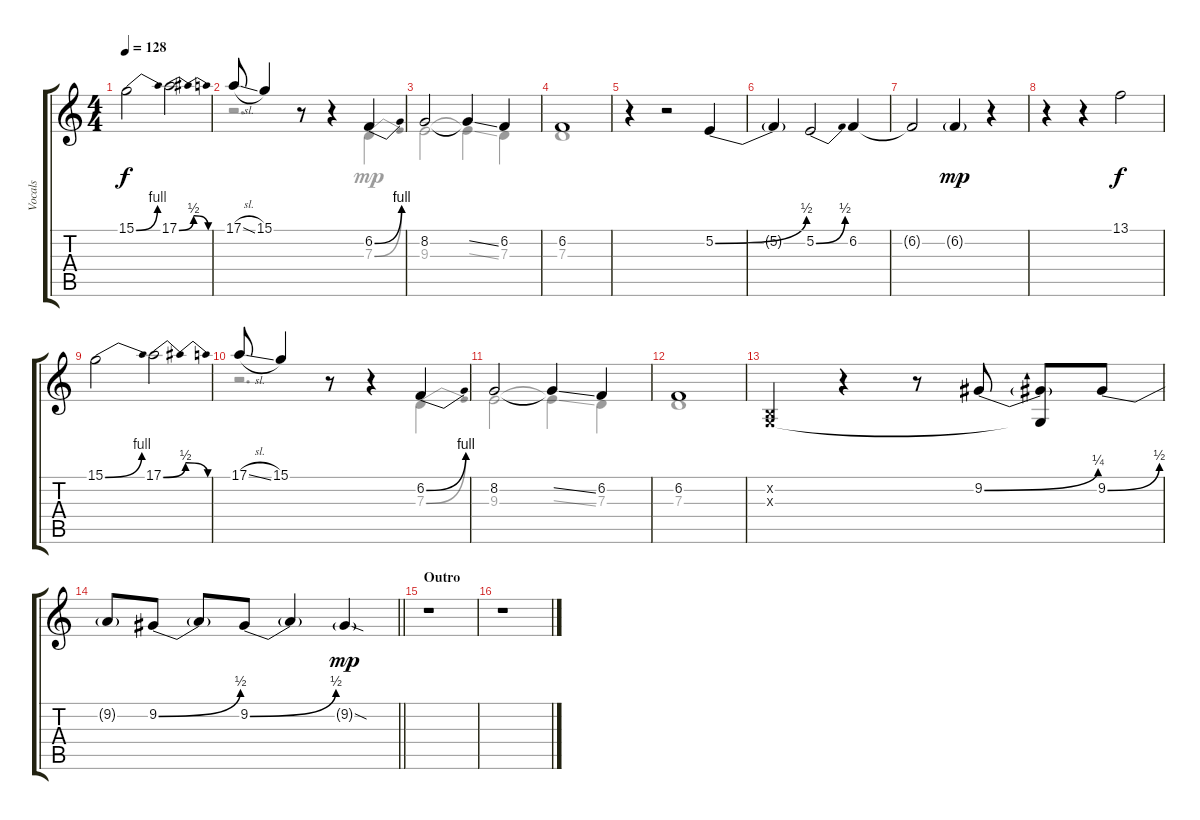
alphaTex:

\track ("Vocals" "Vocals") {instrument bassoon}
\staff {score tabs}
\tuning (E4 B3 G3 D3 A2 E2) {hide}
\voice
\ts (4 4)
\tempo 128
\clef g2
\ks c
15.1{be (bend 0 0 60 4)}.2{dy f} 17.1{be (bendrelease 0 0 15 2 45 2 60 0)}.2 |
17.1{sl}.8 15.1.4 r.8 r.4 6.2{be (bend 0 0 60 4)}.4 |
8.2.2 8.2{ss t}.4 6.2.4 |
6.2.1 |
r.4 r.2 5.2{be (bend 0 0 60 2)}.4 |
5.2{t}.4 5.2{be (bend 0 0 60 2)}.2 6.2.4 |
6.2{t}.2 6.2{g}.4{dy mp} r.4 |
r.4 r.4 13.1.2{dy f} |
15.1{be (bend 0 0 60 4)}.2 17.1{be (bendrelease 0 0 15 2 45 2 60 0)}.2 |
17.1{sl}.8 15.1.4 r.8 r.4 6.2{be (bend 0 0 60 4)}.4 |
8.2.2 8.2{ss t}.4 6.2.4 |
6.2.1 |
(0.2{x} 0.3{x}).4 r.4 r.8 9.2{be (bend 0 0 60 1)}.8 (9.2{t} 0.3{t}).8 9.2{be (bend 0 0 60 2)}.8 |
\barLineRight lightlight
9.2{t}.8 9.2{be (bend 0 0 60 2)}.8 9.2{t}.8 9.2{be (bend 0 0 60 2)}.8 9.2{t}.4 9.2{sod g}.4{dy mp} |
\section ("" "Outro")
r.1 |
r.1
\voice
\clef g2
\ottava regular
\simile none
\ks c
|
r.2{d} 7.3{be (bend 0 0 60 4)}.4 |
9.3.2 9.3{ss t}.4 7.3.4 |
7.3.1 |
|
|
|
|
|
r.2{d} 7.3{be (bend 0 0 60 4)}.4 |
9.3.2 9.3{ss t}.4 7.3.4 |
7.3.1 |
|
\barLineRight lightlight
|
|
